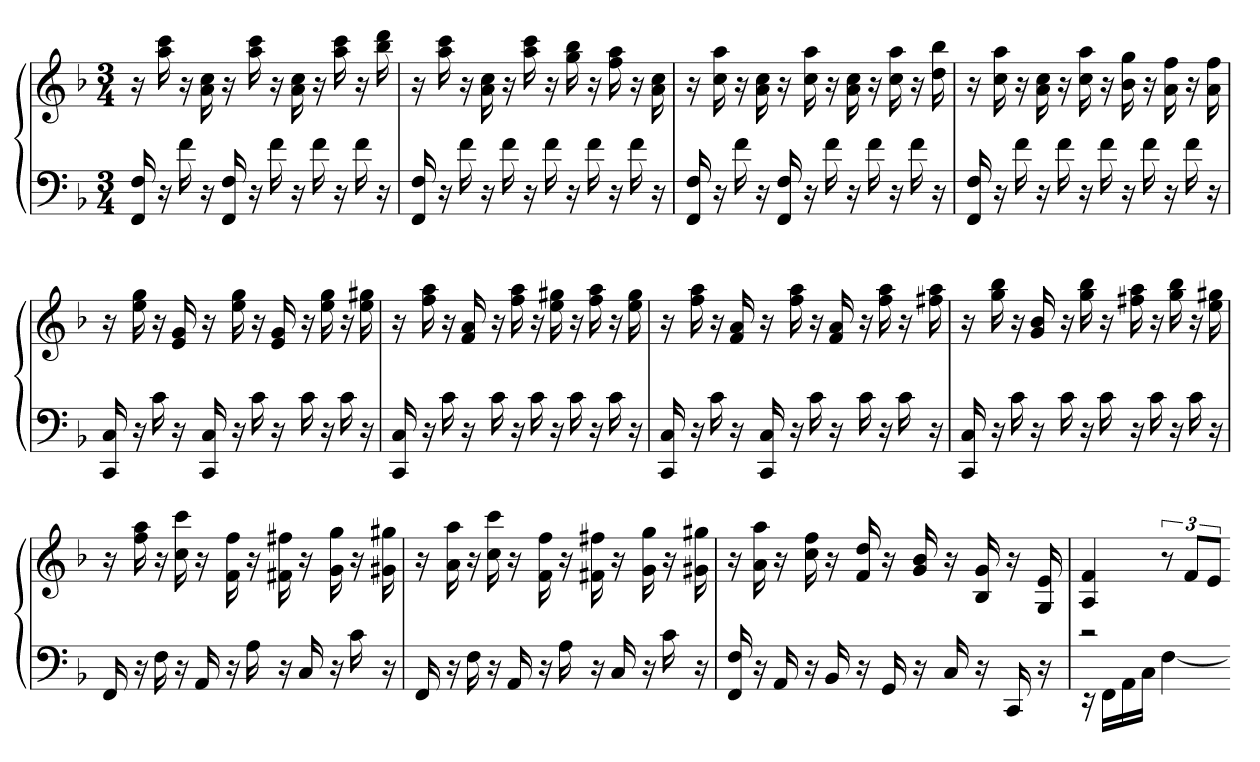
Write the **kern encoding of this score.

**kern	**kern
*part1	*part1
*staff2	*staff1
*clefF4	*clefG2
*k[b-]	*k[b-]
*M3/4	*M3/4
=	=
16FF 16F	16r
16r	16aa 16ccc
16f	16r
16r	16a 16cc
16FF 16F	16r
16r	16aa 16ccc
16f	16r
16r	16a 16cc
16f	16r
16r	16aa 16ccc
16f	16r
16r	16bb- 16ddd
=	=
16FF 16F	16r
16r	16aa 16ccc
16f	16r
16r	16a 16cc
16f	16r
16r	16aa 16ccc
16f	16r
16r	16gg 16bb-
16f	16r
16r	16ff 16aa
16f	16r
16r	16a 16cc
=	=
16FF 16F	16r
16r	16cc 16aa
16f	16r
16r	16a 16cc
16FF 16F	16r
16r	16cc 16aa
16f	16r
16r	16a 16cc
16f	16r
16r	16cc 16aa
16f	16r
16r	16dd 16bb-
=	=
16FF 16F	16r
16r	16cc 16aa
16f	16r
16r	16a 16cc
16f	16r
16r	16cc 16aa
16f	16r
16r	16b- 16gg
16f	16r
16r	16a 16ff
16f	16r
16r	16a 16ff
=	=
16CC 16C	16r
16r	16ee 16gg
16c	16r
16r	16e 16g
16CC 16C	16r
16r	16ee 16gg
16c	16r
16r	16e 16g
16c	16r
16r	16ee 16gg
16c	16r
16r	16ee 16gg#X
=	=
16CC 16C	16r
16r	16ff 16aa
16c	16r
16r	16f 16a
16c	16r
16r	16ff 16aa
16c	16r
16r	16ee 16gg#X
16c	16r
16r	16ff 16aa
16c	16r
16r	16ee 16gg#
=	=
16CC 16C	16r
16r	16ff 16aa
16c	16r
16r	16f 16a
16CC 16C	16r
16r	16ff 16aa
16c	16r
16r	16f 16a
16c	16r
16r	16ff 16aa
16c	16r
16r	16ff#X 16aa
=	=
16CC 16C	16r
16r	16gg 16bb-
16c	16r
16r	16g 16b-
16c	16r
16r	16gg 16bb-
16c	16r
16r	16ff#X 16aa
16c	16r
16r	16gg 16bb-
16c	16r
16r	16ee 16gg#X
=	=
16FF	16r
16r	16ff 16aa
16F	16r
16r	16cc 16ccc
16AA	16r
16r	16f 16ff
16A	16r
16r	16f#X 16ff#X
16C	16r
16r	16g 16gg
16c	16r
16r	16g#X 16gg#X
=	=
16FF	16r
16r	16a 16aa
16F	16r
16r	16cc 16ccc
16AA	16r
16r	16f 16ff
16A	16r
16r	16f#X 16ff#X
16C	16r
16r	16g 16gg
16c	16r
16r	16g#X 16gg#X
=	=
16FF 16F	16r
16r	16a 16aa
16AA	16r
16r	16cc 16ff
16BB-	16r
16r	16f 16dd
16GG	16r
16r	16g 16b-
16C	16r
16r	16B- 16g
16CC	16r
16r	16G 16e
=	=
*^	*
2r	16r	4A 4f
.	16FFLL	.
.	16AA	.
.	16CJJ	.
.	[4F	12r
.	.	12fL
.	.	12eJ
*v	*v	*
=-	=-
*-	*-
